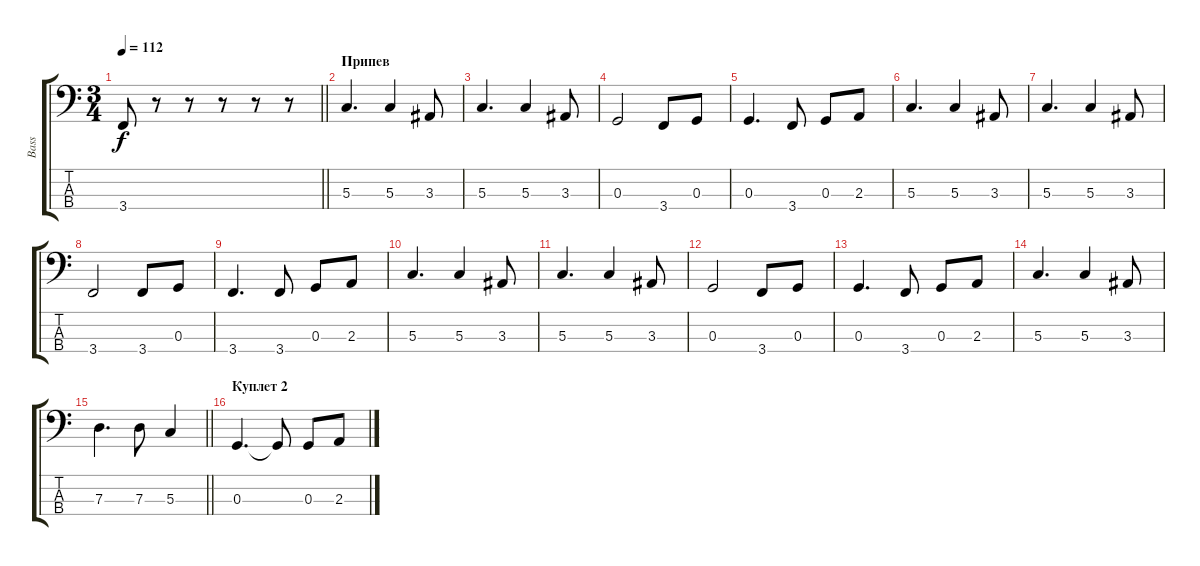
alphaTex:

\track ("Bass" "Bass") {instrument electricbassfinger}
\staff {score tabs}
\tuning (F2 C2 G1 D1) {hide}
\ts (3 4)
\tempo 112
\clef f4
\barLineRight lightlight
\ks c
3.4.8{dy f} r.8 r.8 r.8 r.8 r.8 |
\section ("" "Припев")
5.3.4{d} 5.3.4 3.3.8 |
5.3.4{d} 5.3.4 3.3.8 |
0.3.2 3.4.8 0.3.8 |
0.3.4{d} 3.4.8 0.3.8 2.3.8 |
5.3.4{d} 5.3.4 3.3.8 |
5.3.4{d} 5.3.4 3.3.8 |
3.4.2 3.4.8 0.3.8 |
3.4.4{d} 3.4.8 0.3.8 2.3.8 |
5.3.4{d} 5.3.4 3.3.8 |
5.3.4{d} 5.3.4 3.3.8 |
0.3.2 3.4.8 0.3.8 |
0.3.4{d} 3.4.8 0.3.8 2.3.8 |
5.3.4{d} 5.3.4 3.3.8 |
\barLineRight lightlight
7.3.4{d} 7.3.8 5.3.4 |
\section ("" "Куплет 2")
0.3.4{d} 0.3{t}.8 0.3.8 2.3.8
